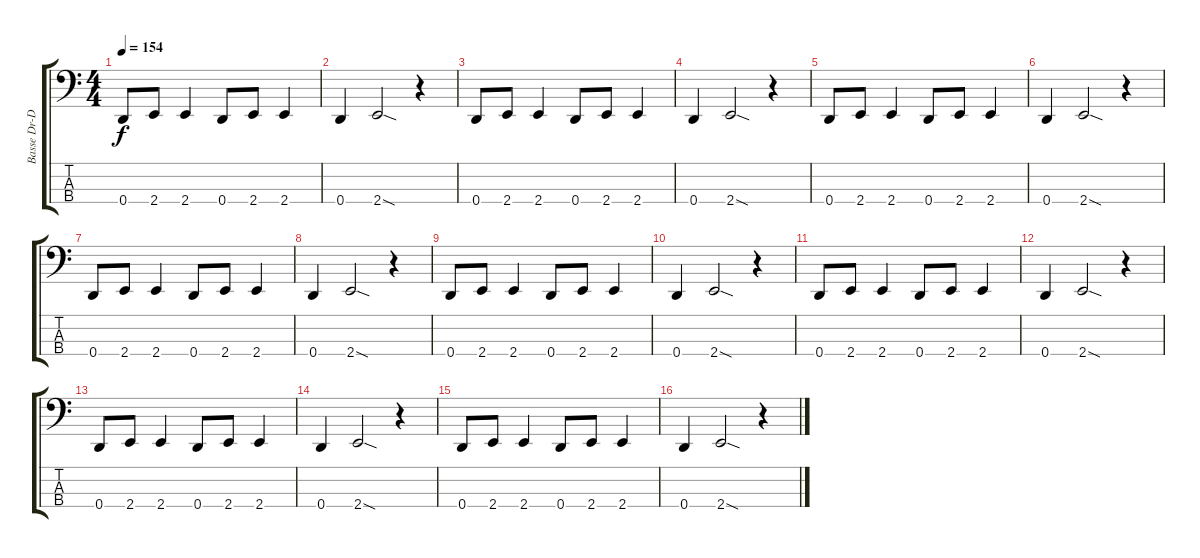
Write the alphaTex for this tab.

\track ("Basse Dr-D" "Basse Dr-D") {instrument electricbasspick}
\staff {score tabs}
\tuning (G2 D2 A1 D1) {hide}
\ts (4 4)
\tempo 154
\clef f4
\ks c
0.4.8{dy f} 2.4.8 2.4.4 0.4.8 2.4.8 2.4.4 |
0.4.4 2.4{sod}.2 r.4 |
0.4.8 2.4.8 2.4.4 0.4.8 2.4.8 2.4.4 |
0.4.4 2.4{sod}.2 r.4 |
0.4.8 2.4.8 2.4.4 0.4.8 2.4.8 2.4.4 |
0.4.4 2.4{sod}.2 r.4 |
0.4.8 2.4.8 2.4.4 0.4.8 2.4.8 2.4.4 |
0.4.4 2.4{sod}.2 r.4 |
0.4.8 2.4.8 2.4.4 0.4.8 2.4.8 2.4.4 |
0.4.4 2.4{sod}.2 r.4 |
0.4.8 2.4.8 2.4.4 0.4.8 2.4.8 2.4.4 |
0.4.4 2.4{sod}.2 r.4 |
0.4.8 2.4.8 2.4.4 0.4.8 2.4.8 2.4.4 |
0.4.4 2.4{sod}.2 r.4 |
0.4.8 2.4.8 2.4.4 0.4.8 2.4.8 2.4.4 |
0.4.4 2.4{sod}.2 r.4
